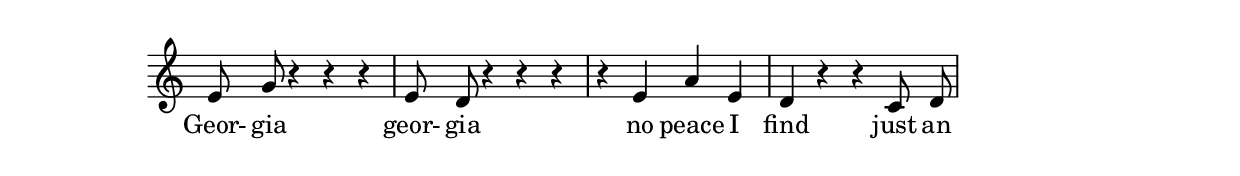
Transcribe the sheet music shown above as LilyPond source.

#(ly:set-option 'midi-extension "mid")
\version "2.12.3"
\include "english.ly"
\header{


}
%{
  +         2  
| GP - -  - | GR - - - | - G D G | R - - SR |
  Geor-gia geor-gia no peace I find      just an   

 
  
  


%}
melody = {
\once \override Staff.TimeSignature #'stencil = ##f
\clef treble
\key c \major
\autoBeamOn
\cadenzaOn


 \bar "|"  e'8 g'8 r4 r4 r4 \bar "|"  e'8 d'8 r4 r4 r4 \bar "|"  r4 e'4 a'4 e'4 \bar "|"  d'4 r4 r4 c'8 d'8 \bar "|"  \break

}


text = \lyricmode {
Geor- gia geor- gia no peace I find just an 
}

\score{

<<
\new Voice = "one" {
\melody
}
\new Lyrics \lyricsto "one" \text
>>
\layout {
\context {
\Score
\remove "Bar_number_engraver"
}
}
\midi {
\context {
\Score
tempoWholesPerMinute = #(ly:make-moment 200 4)
}
}
}